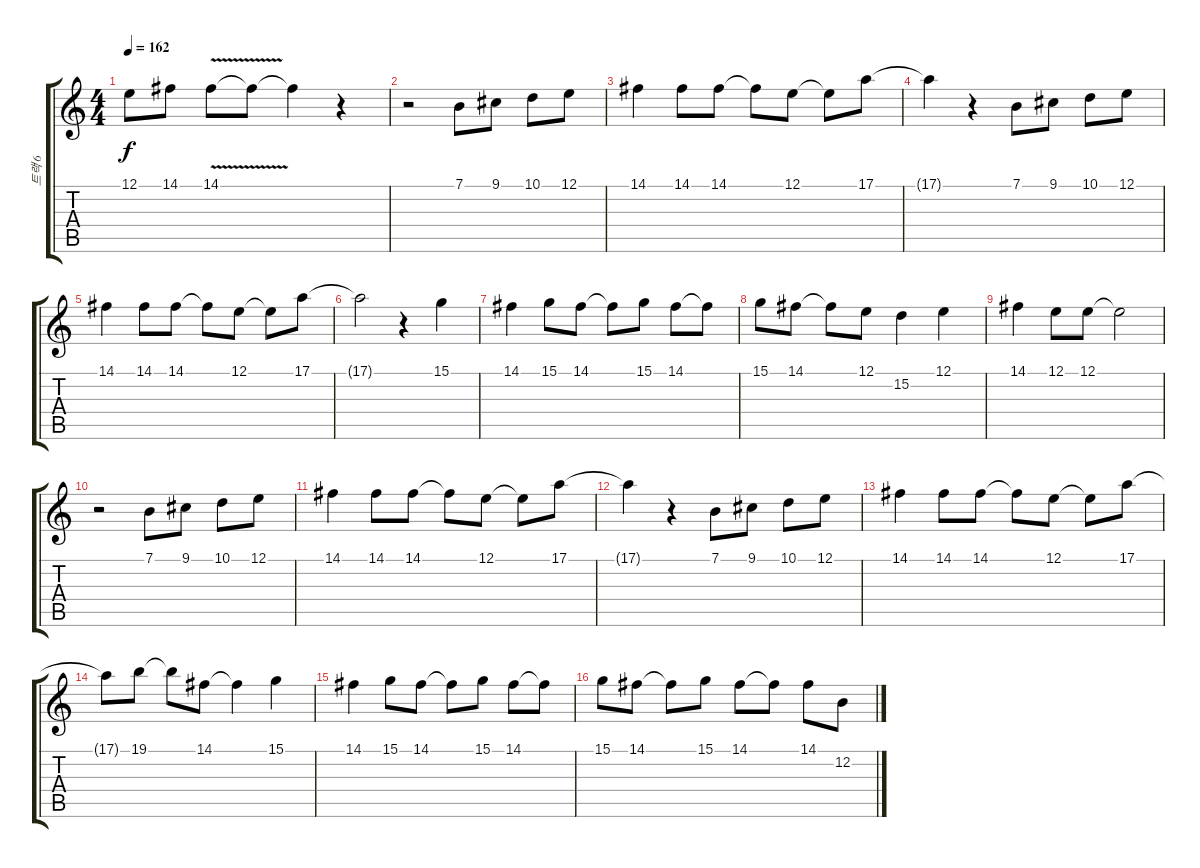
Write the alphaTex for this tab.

\track ("트랙 6" "트랙 6") {instrument tenorsax}
\staff {score tabs}
\tuning (E4 B3 G3 D3 A2 E2) {hide}
\ts (4 4)
\tempo 162
\clef g2
\ks c
12.1{t}.8{dy f} 14.1.8 14.1{v}.8 14.1{t}.8 14.1{t}.4 r.4 |
r.2 7.1.8 9.1.8 10.1.8 12.1.8 |
14.1.4 14.1.8 14.1.8 14.1{t}.8 12.1.8 12.1{t}.8 17.1.8 |
17.1{t}.4 r.4 7.1.8 9.1.8 10.1.8 12.1.8 |
14.1.4 14.1.8 14.1.8 14.1{t}.8 12.1.8 12.1{t}.8 17.1.8 |
17.1{t}.2 r.4 15.1.4 |
14.1.4 15.1.8 14.1.8 14.1{t}.8 15.1.8 14.1.8 14.1{t}.8 |
15.1.8 14.1.8 14.1{t}.8 12.1.8 15.2.4 12.1.4 |
14.1.4 12.1.8 12.1.8 12.1{t}.2 |
r.2 7.1.8 9.1.8 10.1.8 12.1.8 |
14.1.4 14.1.8 14.1.8 14.1{t}.8 12.1.8 12.1{t}.8 17.1.8 |
17.1{t}.4 r.4 7.1.8 9.1.8 10.1.8 12.1.8 |
14.1.4 14.1.8 14.1.8 14.1{t}.8 12.1.8 12.1{t}.8 17.1.8 |
17.1{t}.8 19.1.8 19.1{t}.8 14.1.8 14.1{t}.4 15.1.4 |
14.1.4 15.1.8 14.1.8 14.1{t}.8 15.1.8 14.1.8 14.1{t}.8 |
15.1.8 14.1.8 14.1{t}.8 15.1.8 14.1.8 14.1{t}.8 14.1.8 12.2.8
